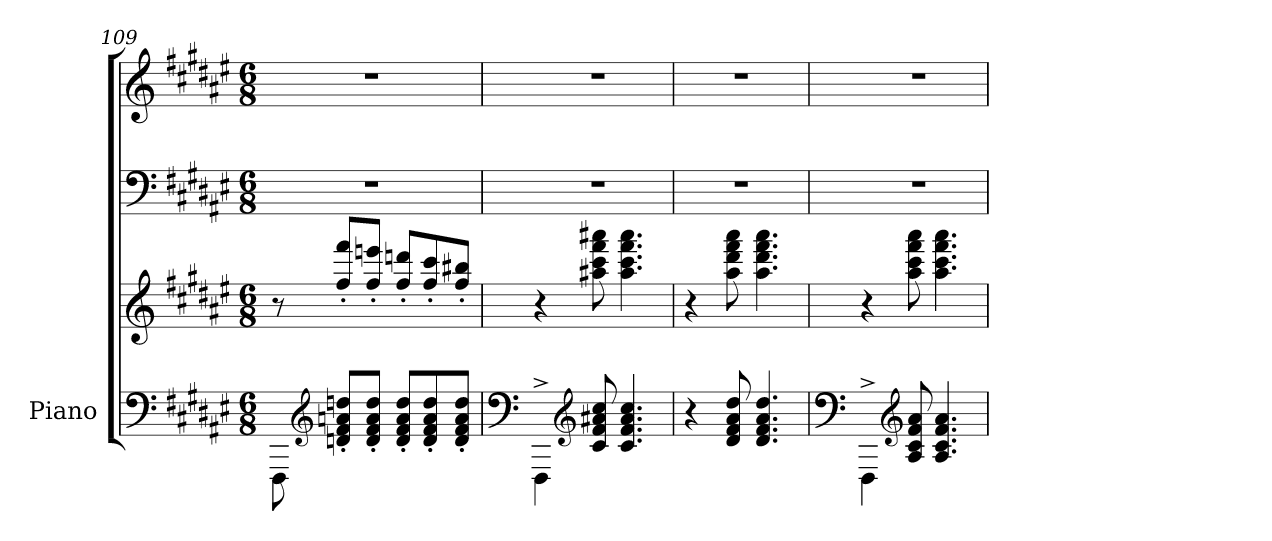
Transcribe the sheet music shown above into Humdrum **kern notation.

**kern	**kern	**kern	**kern
*part1	*part1	*part1	*part1
*staff4	*staff3	*staff2	*staff1
*I"Piano	*	*	*
*I'Pno.	*	*	*
*clefF4	*clefG2	*clefF4	*clefG2
*k[f#c#g#d#a#e#]	*k[f#c#g#d#a#e#]	*k[f#c#g#d#a#e#]	*k[f#c#g#d#a#e#]
*M6/8	*M6/8	*M6/8	*M6/8
=109	=109	=109	=109
8FFF#\	8r	2.r	2.r
*clefG2	*	*	*
8dn/' 8f#/' 8an/' 8ddn/'L	8ff#/' 8fff#/'L	.	.
8d/' 8f#/' 8a/' 8dd/'J	8ff#/' 8eeen/'J	.	.
8d/' 8f#/' 8a/' 8dd/'L	8ff#/' 8dddn/'L	.	.
8d/' 8f#/' 8a/' 8dd/'	8ff#/' 8ccc#/'	.	.
8d/' 8f#/' 8a/' 8dd/'J	8ff#/' 8bb#X/'J	.	.
=110	=110	=110	=110
*clefF4	*	*	*
4FFF#^\	4r	2.r	2.r
*clefG2	*	*	*
8c#/ 8f#/ 8a#X/ 8cc#/	8aa#X\ 8ccc#\ 8fff#\ 8aaa#X\	.	.
4.c#/ 4.f#/ 4.a#/ 4.cc#/	4.aa#\ 4.ccc#\ 4.fff#\ 4.aaa#\	.	.
=111	=111	=111	=111
4r	4r	2.r	2.r
8d#/ 8f#/ 8a#/ 8dd#/	8aa#\ 8ddd#\ 8fff#\ 8aaa#\	.	.
4.d#/ 4.f#/ 4.a#/ 4.dd#/	4.aa#\ 4.ddd#\ 4.fff#\ 4.aaa#\	.	.
=112	=112	=112	=112
*clefF4	*	*	*
4FFF#^\	4r	2.r	2.r
*clefG2	*	*	*
8A#/ 8c#/ 8f#/ 8a#/	8aa#\ 8ccc#\ 8fff#\ 8aaa#\	.	.
4.A#/ 4.c#/ 4.f#/ 4.a#/	4.aa#\ 4.ccc#\ 4.fff#\ 4.aaa#\	.	.
=	=	=	=
*-	*-	*-	*-
